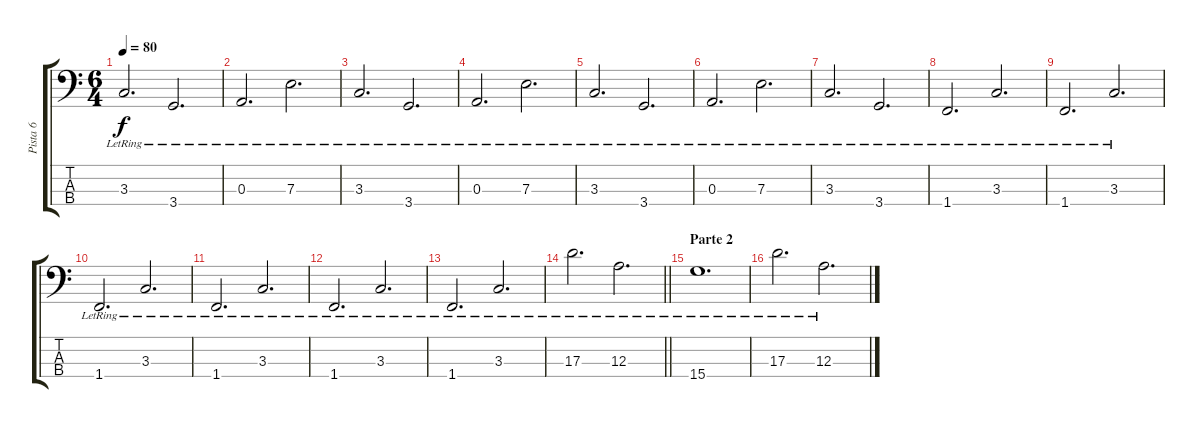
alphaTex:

\track ("Pista 6" "Pista 6") {instrument electricbassfinger}
\staff {score tabs}
\tuning (G2 D2 A1 E1) {hide}
\ts (6 4)
\tempo 80
\clef f4
\ks c
3.3{lr}.2{d dy f} 3.4{lr}.2{d} |
0.3{lr}.2{d} 7.3{lr}.2{d} |
3.3{lr}.2{d} 3.4{lr}.2{d} |
0.3{lr}.2{d} 7.3{lr}.2{d} |
3.3{lr}.2{d} 3.4{lr}.2{d} |
0.3{lr}.2{d} 7.3{lr}.2{d} |
3.3{lr}.2{d} 3.4{lr}.2{d} |
1.4{lr}.2{d} 3.3{lr}.2{d} |
1.4{lr}.2{d} 3.3{lr}.2{d} |
1.4{lr}.2{d} 3.3{lr}.2{d} |
1.4{lr}.2{d} 3.3{lr}.2{d} |
1.4{lr}.2{d} 3.3{lr}.2{d} |
1.4{lr}.2{d} 3.3{lr}.2{d} |
\barLineRight lightlight
17.3{lr}.2{d} 12.3{lr}.2{d} |
\section ("" "Parte 2")
15.4{lr}.1{d} |
17.3{lr}.2{d} 12.3{lr}.2{d}
